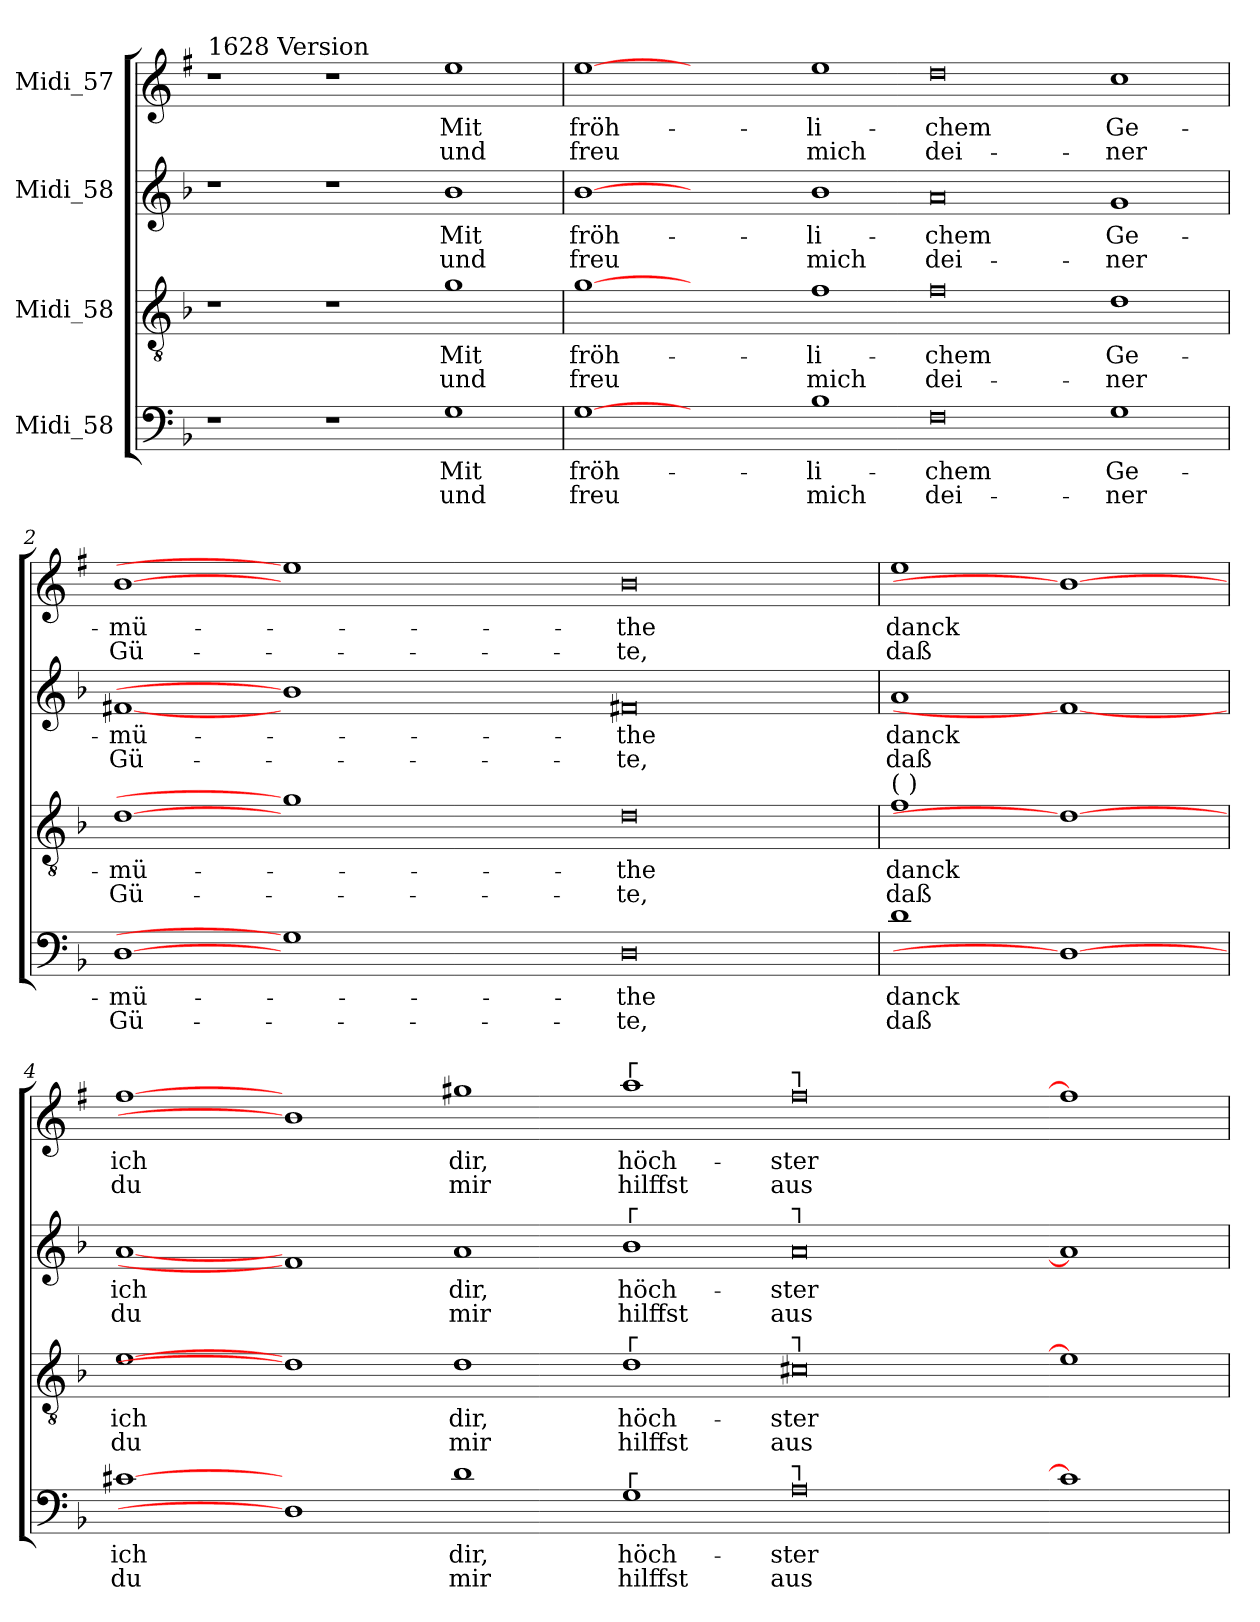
**kern	**text	**text	**kern	**text	**text	**kern	**text	**text	**kern	**text	**text
*part4	*part4	*part4	*part3	*part3	*part3	*part2	*part2	*part2	*part1	*part1	*part1
*staff4	*staff4	*staff4	*staff3	*staff3	*staff3	*staff2	*staff2	*staff2	*staff1	*staff1	*staff1
*I"Midi_58	*	*	*I"Midi_58	*	*	*I"Midi_58	*	*	*I"Midi_57	*	*
*clefF4	*	*	*clefGv2	*	*	*clefG2	*	*	*clefG2	*	*
*	*	*	*	*	*	*	*	*	*ITrd1c2	*	*
*k[b-]	*	*	*k[b-]	*	*	*k[b-]	*	*	*k[b-]	*	*
*F:	*	*	*F:	*	*	*F:	*	*	*F:	*	*
=	=	=	=	=	=	=	=	=	=	=	=
!	!	!	!	!	!	!	!	!	!LO:TX:a:t=1628 Version	!	!
1r	.	.	1r	.	.	1r	.	.	1r	.	.
1r	.	.	1r	.	.	1r	.	.	1r	.	.
!	!LO:LY:b	!LO:LY:b	!	!LO:LY:b	!LO:LY:b	!	!LO:LY:b	!LO:LY:b	!	!LO:LY:b	!LO:LY:b
1G	Mit	und	1g	Mit	und	1b-	Mit	und	1dd	Mit	und
=1	=1	=1	=1	=1	=1	=1	=1	=1	=1	=1	=1
!	!LO:LY:b	!LO:LY:b	!	!LO:LY:b	!LO:LY:b	!	!LO:LY:b	!LO:LY:b	!	!LO:LY:b	!LO:LY:b
[1G	fröh-	-freu	[1g	fröh-	-freu	[1b-	fröh-	-freu	[1dd	fröh-	-freu
1ryy	.	.	1ryy	.	.	1ryy	.	.	1ryy	.	.
!	!LO:LY:b	!LO:LY:b	!	!LO:LY:b	!LO:LY:b	!	!LO:LY:b	!LO:LY:b	!	!LO:LY:b	!LO:LY:b
1B-	li-	-mich	1f	li-	-mich	1b-	li-	-mich	1dd	li-	-mich
!	!LO:LY:b	!LO:LY:b	!	!LO:LY:b	!LO:LY:b	!	!LO:LY:b	!LO:LY:b	!	!LO:LY:b	!LO:LY:b
0F	chem	dei-	0f	chem	dei-	0a	chem	dei-	0cc	chem	dei-
!	!LO:LY:b	!LO:LY:b	!	!LO:LY:b	!LO:LY:b	!	!LO:LY:b	!LO:LY:b	!	!LO:LY:b	!LO:LY:b
1G	-Ge-	-ner	1d	-Ge-	-ner	1g	-Ge-	-ner	1b-	-Ge-	-ner
=2	=2	=2	=2	=2	=2	=2	=2	=2	=2	=2	=2
!	!LO:LY:b	!LO:LY:b	!	!LO:LY:b	!LO:LY:b	!	!LO:LY:b	!LO:LY:b	!	!LO:LY:b	!LO:LY:b
[1D	mü-	-Gü-	[1d	mü-	-Gü-	[1f#X	mü-	-Gü-	[1a	mü-	-Gü-
1G]	.	.	1g]	.	.	1b-]	.	.	1dd]	.	.
1ryy	.	.	1ryy	.	.	1ryy	.	.	1ryy	.	.
!	!LO:LY:b	!LO:LY:b	!	!LO:LY:b	!LO:LY:b	!	!LO:LY:b	!LO:LY:b	!	!LO:LY:b	!LO:LY:b
0D	-the	te,	0d	-the	te,	0f#X	-the	te,	0a	-the	te,
=3	=3	=3	=3	=3	=3	=3	=3	=3	=3	=3	=3
!	!	!	!LO:TX:a:t=(  )	!	!	!	!	!	!	!	!
!	!LO:LY:b	!LO:LY:b	!	!LO:LY:b	!LO:LY:b	!	!LO:LY:b	!LO:LY:b	!	!LO:LY:b	!LO:LY:b
1d	danck	daß	1f	danck	daß	1a	danck	daß	1dd	danck	daß
1D_	.	.	1d_	.	.	1f#_	.	.	1a_	.	.
=4	=4	=4	=4	=4	=4	=4	=4	=4	=4	=4	=4
!	!LO:LY:b	!LO:LY:b	!	!LO:LY:b	!LO:LY:b	!	!LO:LY:b	!LO:LY:b	!	!LO:LY:b	!LO:LY:b
[1c#X	ich	du	[1e	ich	du	[1a	ich	du	[1ee	ich	du
1D]	.	.	1d]	.	.	1f#]	.	.	1a]	.	.
!	!LO:LY:b	!LO:LY:b	!	!LO:LY:b	!LO:LY:b	!	!LO:LY:b	!LO:LY:b	!	!LO:LY:b	!LO:LY:b
1d	dir,	mir	1d	dir,	mir	1a	dir,	mir	1ff#X	dir,	mir
!	!	!	!	!	!	!	!	!	!LO:TX:a:t=┌	!	!
!	!	!	!	!	!	!LO:TX:a:t=┌	!	!	!	!	!
!	!	!	!LO:TX:a:t=┌	!	!	!	!	!	!	!	!
!LO:TX:a:t=┌	!	!	!	!	!	!	!	!	!	!	!
!	!LO:LY:b	!LO:LY:b	!	!LO:LY:b	!LO:LY:b	!	!LO:LY:b	!LO:LY:b	!	!LO:LY:b	!LO:LY:b
1G	höch-	-hilffst	1d	höch-	-hilffst	1b-	höch-	-hilffst	1gg	höch-	-hilffst
!	!	!	!	!	!	!	!	!	!LO:TX:a:t=┐	!	!
!	!	!	!	!	!	!LO:TX:a:t=┐	!	!	!	!	!
!	!	!	!LO:TX:a:t=┐	!	!	!	!	!	!	!	!
!LO:TX:a:t=┐	!	!	!	!	!	!	!	!	!	!	!
!	!LO:LY:b	!LO:LY:b	!	!LO:LY:b	!LO:LY:b	!	!LO:LY:b	!LO:LY:b	!	!LO:LY:b	!LO:LY:b
0A	ster	aus	0c#X	ster	aus	0a	ster	aus	0ee	ster	aus
=5-	=5-	=5-	=5-	=5-	=5-	=5-	=5-	=5-	=5-	=5-	=5-
1c#]	.	.	1e]	.	.	1a]	.	.	1ee]	.	.
=	=	=	=	=	=	=	=	=	=	=	=
*-	*-	*-	*-	*-	*-	*-	*-	*-	*-	*-	*-
